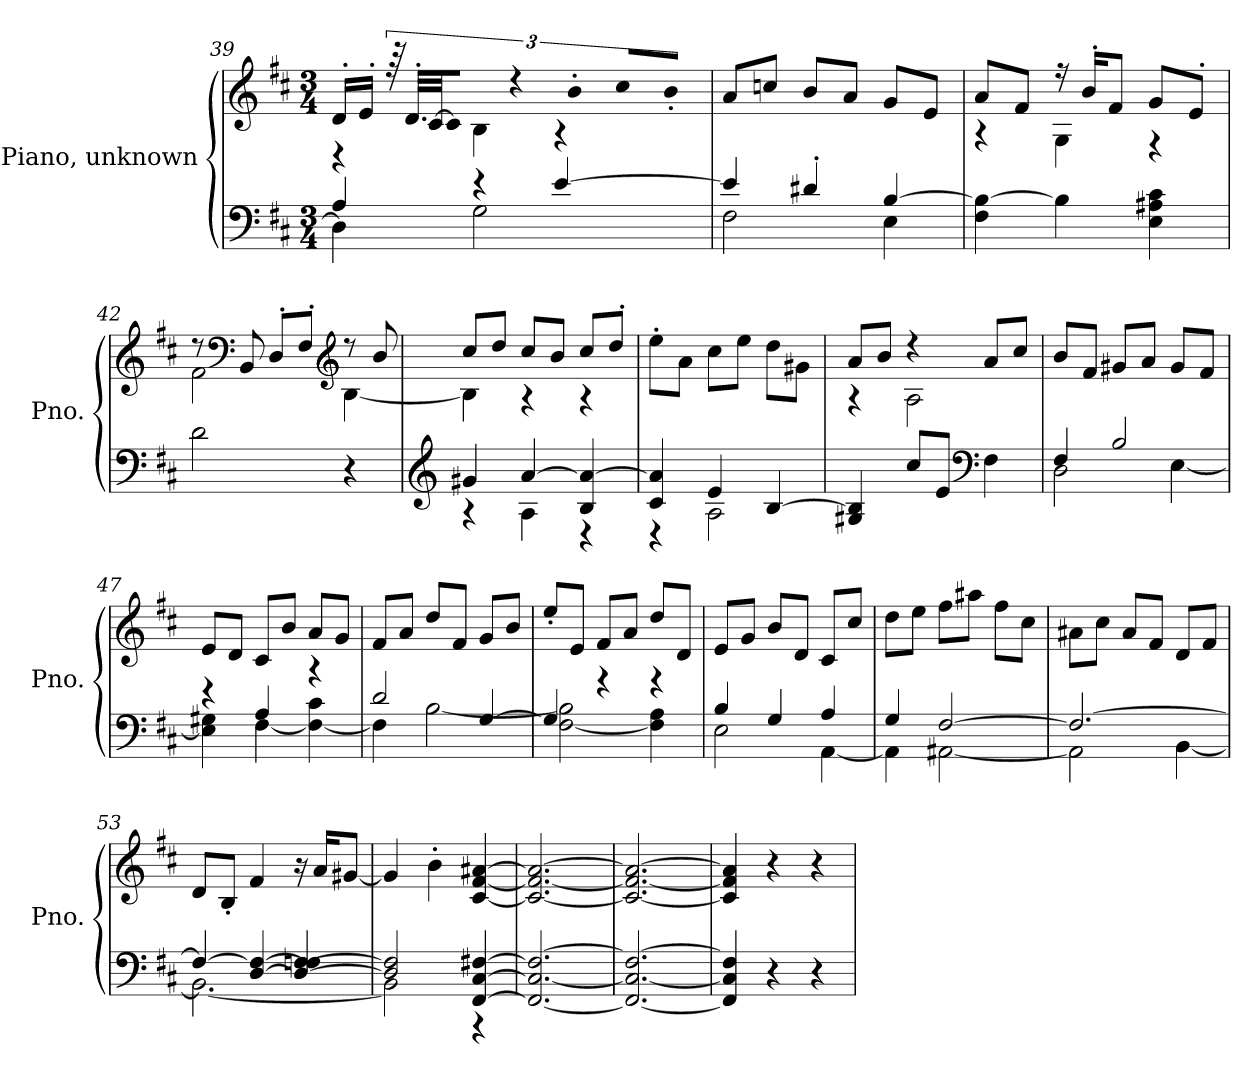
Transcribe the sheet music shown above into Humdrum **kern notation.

**kern	**kern
*part1	*part1
*staff2	*staff1
*I"Piano, unknown	*
*I'Pno.	*
*clefF4	*clefG2
*k[f#c#]	*k[f#c#]
*M3/4	*M3/4
=39	=39
*^	*^
4A/	4D\]	16d'/LL	4r
.	.	16e'/JJ	.
.	.	96r	.
.	.	48.d'/LLL	.
.	.	[48c#/J	.
.	.	16c#/JJ]	.
4r	2G\	8r	4B\
.	.	8b'/	.
[4e/	.	8cc#/L	4r
.	.	8b'/J	.
*	*	*v	*v
=40	=40	=40
4e/]	2F#\	8a/L
.	.	8ccn/J
4d#X'/	.	8b/L
.	.	8a/J
[4B/	4E\	8g/L
.	.	8e/J
*v	*v	*
!!LO:LB:g=z
=41	=41
*	*^
4F#\ 4B\_	8a/L	4r
.	8f#/J	.
4B\]	16r	4G\
.	16b'/KL	.
.	8f#/J	.
4E\ 4A#X\ 4c#\	8g/L	4r
.	8e'/J	.
=42	=42	=42
2d\	8r	2f#\
*	*clefF4	*
.	8BB/	.
.	8D'/L	.
.	8F#'/J	.
*	*clefG2	*
4r	8r	[4B\
.	8b/	.
=43	=43	=43
*clefG2	*	*
*^	*	*
4g#X/	4r	8cc#/L	4B\]
.	.	8dd/J	.
[4a/	4A\	8cc#/L	4r
.	.	8b/J	.
4B/ 4a/_	4r	8cc#/L	4r
.	.	8dd'/J	.
*	*	*v	*v
=44	=44	=44
4c#/ 4a/]	4r	8ee'\L
.	.	8a\J
4e/	2A\	8cc#\L
.	.	8ee\J
[4B/	.	8dd\L
.	.	8g#X\J
*v	*v	*
=45	=45
*	*^
4G#X/ 4B/]	8a/L	4r
.	8b/J	.
8cc#/L	4r	2A\
8e/J	.	.
*clefF4	*	*
4F#\	8a/L	.
.	8cc#/J	.
*	*v	*v
!!LO:LB:g=z
=46	=46
*^	*
4F#/	2D\	8b/L
.	.	8f#/J
2B/	.	8g#X/L
.	.	8a/J
.	[4E\	8g#/L
.	.	8f#/J
=47	=47	=47
4r	4E\] 4G#X\	8e/L
.	.	8d/J
4A/	[4F#\	8c#/L
.	.	8b/J
4r	4F#\_ 4c#\	8a/L
.	.	8g/J
=48	=48	=48
2d/	4F#\]	8f#/L
.	.	8a/J
.	[2B\	8dd/L
.	.	8f#/J
[4G/	.	8g/L
.	.	8b/J
=49	=49	=49
4G/]	[2F#\ 2B\]	8ee'/L
.	.	8e/J
4r	.	8f#/L
.	.	8a/J
4r	4F#\] 4A\	8dd/L
.	.	8d/J
=50	=50	=50
4B/	2E\	8e/L
.	.	8g/J
4G/	.	8b/L
.	.	8d/J
4A/	[4AA\	8c#/L
.	.	8cc#/J
=51	=51	=51
4G/	4AA\]	8dd\L
.	.	8ee\J
[2F#/	[2AA#X\	8ff#\L
.	.	8aa#X\J
.	.	8ff#\L
.	.	8cc#\J
!!LO:PB:g=z
=52	=52	=52
2.F#/_	2AA#\]	8a#X\L
.	.	8cc#\J
.	.	8a#/L
.	.	8f#/J
.	[4BB\	8d/L
.	.	8f#/J
=53	=53	=53
4F#/_	2.BB\_	8d/L
.	.	8B'/J
[4D/ 4F#/_	.	4f#/
4D/_ [4Fn/ 4F#/]	.	16r
.	.	16a/KL
.	.	[8g#X/J
=54	=54	=54
2D/] 2F/]	2BB\]	4g#/]
.	.	4b'\
[4FF#/ [4C#/ [4F#X/	4r	[4c#/ [4f#/ [4a#X/
*v	*v	*
=55	=55
2.FF#/_ 2.C#/_ 2.F#/_	2.c#/_ 2.f#/_ 2.a#/_
=56	=56
2.FF#/_ 2.C#/_ 2.F#/_	2.c#/_ 2.f#/_ 2.a#/_
=57	=57
4FF#/] 4C#/] 4F#/]	4c#/] 4f#/] 4a#/]
4r	4r
4r	4r
=	=
*-	*-
